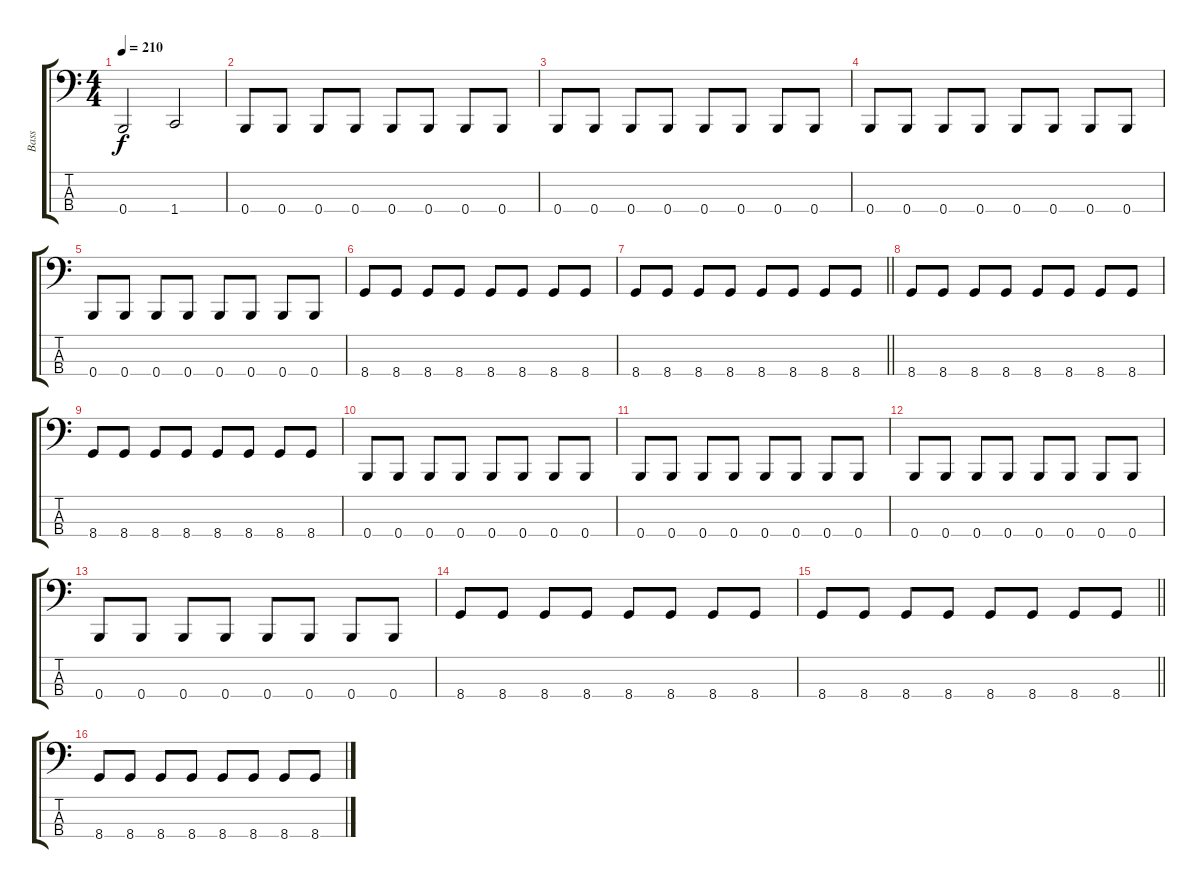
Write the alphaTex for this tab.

\track ("Bass" "Bass") {instrument electricbassfinger}
\staff {score tabs}
\tuning (E2 B1 Gb1 B0) {hide}
\ts (4 4)
\tempo 210
\clef f4
\ks c
0.4.2{dy f instrument electricbassfinger} 1.4.2 |
0.4.8 0.4.8 0.4.8 0.4.8 0.4.8 0.4.8 0.4.8 0.4.8 |
0.4.8 0.4.8 0.4.8 0.4.8 0.4.8 0.4.8 0.4.8 0.4.8 |
0.4.8 0.4.8 0.4.8 0.4.8 0.4.8 0.4.8 0.4.8 0.4.8 |
0.4.8 0.4.8 0.4.8 0.4.8 0.4.8 0.4.8 0.4.8 0.4.8 |
8.4.8 8.4.8 8.4.8 8.4.8 8.4.8 8.4.8 8.4.8 8.4.8 |
\barLineRight lightlight
8.4.8 8.4.8 8.4.8 8.4.8 8.4.8 8.4.8 8.4.8 8.4.8 |
\section ("" "")
8.4.8 8.4.8 8.4.8 8.4.8 8.4.8 8.4.8 8.4.8 8.4.8 |
8.4.8 8.4.8 8.4.8 8.4.8 8.4.8 8.4.8 8.4.8 8.4.8 |
0.4.8 0.4.8 0.4.8 0.4.8 0.4.8 0.4.8 0.4.8 0.4.8 |
0.4.8 0.4.8 0.4.8 0.4.8 0.4.8 0.4.8 0.4.8 0.4.8 |
0.4.8 0.4.8 0.4.8 0.4.8 0.4.8 0.4.8 0.4.8 0.4.8 |
0.4.8 0.4.8 0.4.8 0.4.8 0.4.8 0.4.8 0.4.8 0.4.8 |
8.4.8 8.4.8 8.4.8 8.4.8 8.4.8 8.4.8 8.4.8 8.4.8 |
\barLineRight lightlight
8.4.8 8.4.8 8.4.8 8.4.8 8.4.8 8.4.8 8.4.8 8.4.8 |
\section ("" "")
8.4.8 8.4.8 8.4.8 8.4.8 8.4.8 8.4.8 8.4.8 8.4.8
